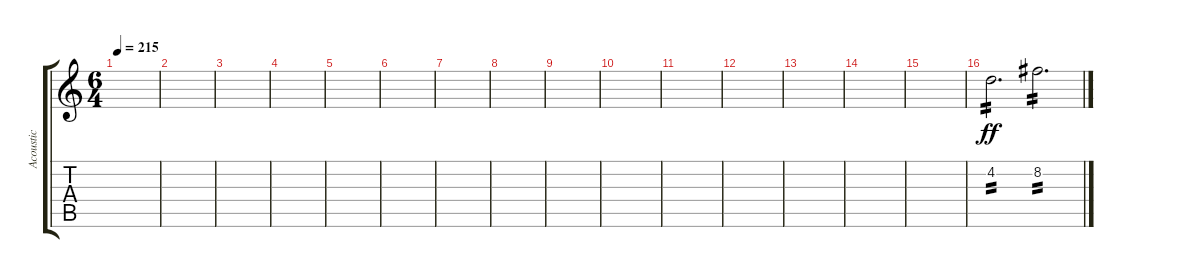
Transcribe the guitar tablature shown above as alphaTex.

\track ("Acoustic" "Acoustic") {instrument acousticguitarsteel}
\staff {score tabs}
\tuning (Eb4 Bb3 Gb3 Db3 Ab2 Eb2) {hide}
\ts (6 4)
\tempo 215
\clef g2
\ks c
|
|
|
|
|
|
|
|
|
|
|
|
|
|
|
4.2.2{d tp 2 dy ff volume 13 balance 15 instrument distortionguitar} 8.2.2{d tp 2}
